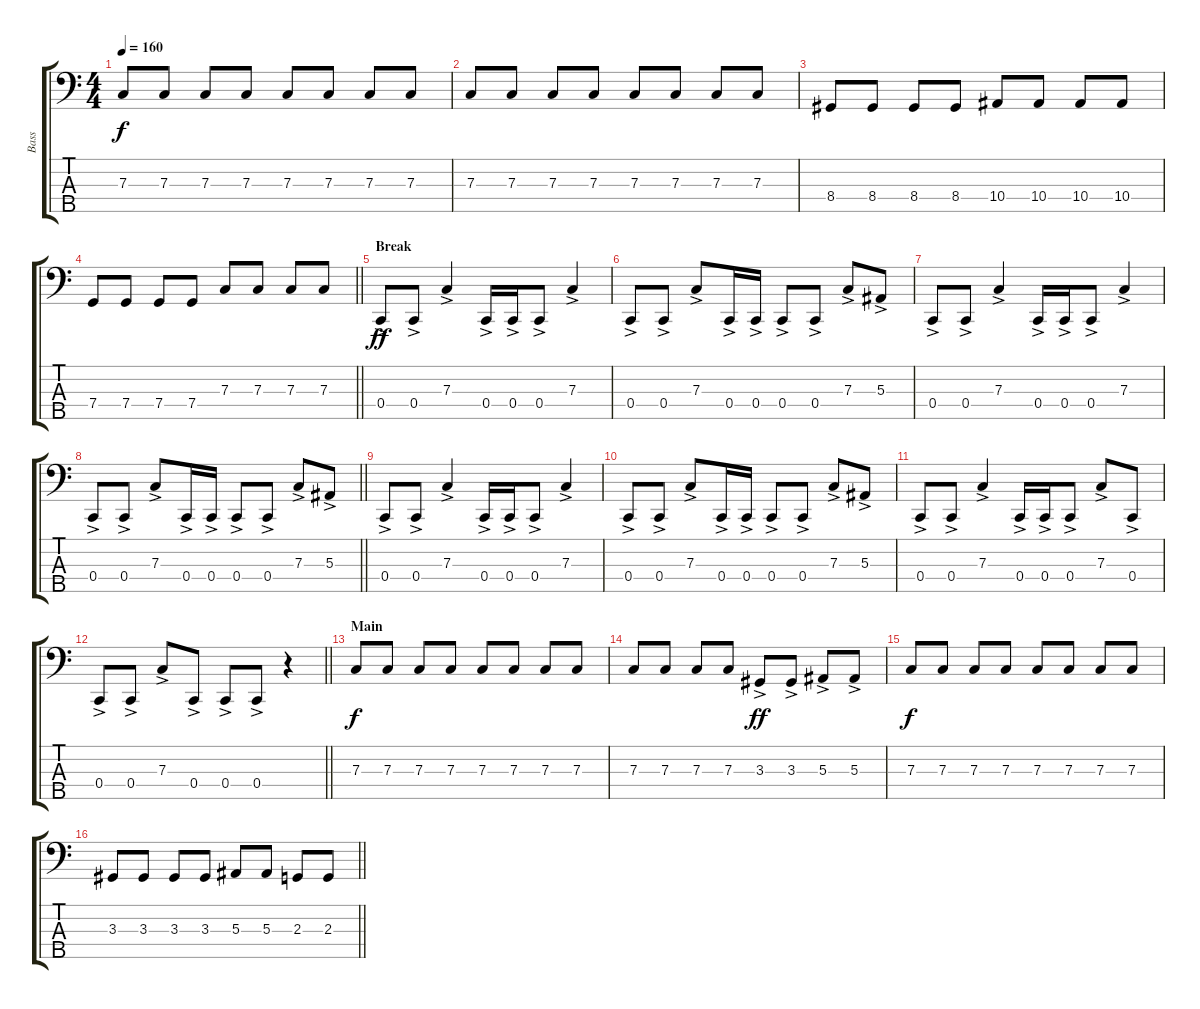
\track ("Bass" "Bass") {instrument electricbassfinger}
\staff {score tabs}
\tuning (Eb2 Bb1 F1 C1 G0) {hide}
\ts (4 4)
\section ("" "")
\tempo 160
\clef f4
\ks c
7.3.8{dy f} 7.3.8 7.3.8 7.3.8 7.3.8 7.3.8 7.3.8 7.3.8 |
7.3.8 7.3.8 7.3.8 7.3.8 7.3.8 7.3.8 7.3.8 7.3.8 |
8.4.8 8.4.8 8.4.8 8.4.8 10.4.8 10.4.8 10.4.8 10.4.8 |
\barLineRight lightlight
7.4.8 7.4.8 7.4.8 7.4.8 7.3.8 7.3.8 7.3.8 7.3.8 |
\section ("" "Break")
0.4{ac}.8{dy ff} 0.4{ac}.8 7.3{ac}.4 0.4{ac}.16 0.4{ac}.16 0.4{ac}.8 7.3{ac}.4 |
0.4{ac}.8 0.4{ac}.8 7.3{ac}.8 0.4{ac}.16 0.4{ac}.16 0.4{ac}.8 0.4{ac}.8 7.3{ac}.8 5.3{ac}.8 |
0.4{ac}.8 0.4{ac}.8 7.3{ac}.4 0.4{ac}.16 0.4{ac}.16 0.4{ac}.8 7.3{ac}.4 |
\barLineRight lightlight
0.4{ac}.8 0.4{ac}.8 7.3{ac}.8 0.4{ac}.16 0.4{ac}.16 0.4{ac}.8 0.4{ac}.8 7.3{ac}.8 5.3{ac}.8 |
\section ("" "")
0.4{ac}.8 0.4{ac}.8 7.3{ac}.4 0.4{ac}.16 0.4{ac}.16 0.4{ac}.8 7.3{ac}.4 |
0.4{ac}.8 0.4{ac}.8 7.3{ac}.8 0.4{ac}.16 0.4{ac}.16 0.4{ac}.8 0.4{ac}.8 7.3{ac}.8 5.3{ac}.8 |
0.4{ac}.8 0.4{ac}.8 7.3{ac}.4 0.4{ac}.16 0.4{ac}.16 0.4{ac}.8 7.3{ac}.8 0.4{ac}.8 |
\barLineRight lightlight
0.4{ac}.8 0.4{ac}.8 7.3{ac}.8 0.4{ac}.8 0.4{ac}.8 0.4{ac}.8 r.4 |
\section ("" "Main")
7.3.8{dy f} 7.3.8 7.3.8 7.3.8 7.3.8 7.3.8 7.3.8 7.3.8 |
7.3.8 7.3.8 7.3.8 7.3.8 3.3{ac}.8{dy ff} 3.3{ac}.8 5.3{ac}.8 5.3{ac}.8 |
7.3.8{dy f} 7.3.8 7.3.8 7.3.8 7.3.8 7.3.8 7.3.8 7.3.8 |
\barLineRight lightlight
3.3.8 3.3.8 3.3.8 3.3.8 5.3.8 5.3.8 2.3.8 2.3.8
